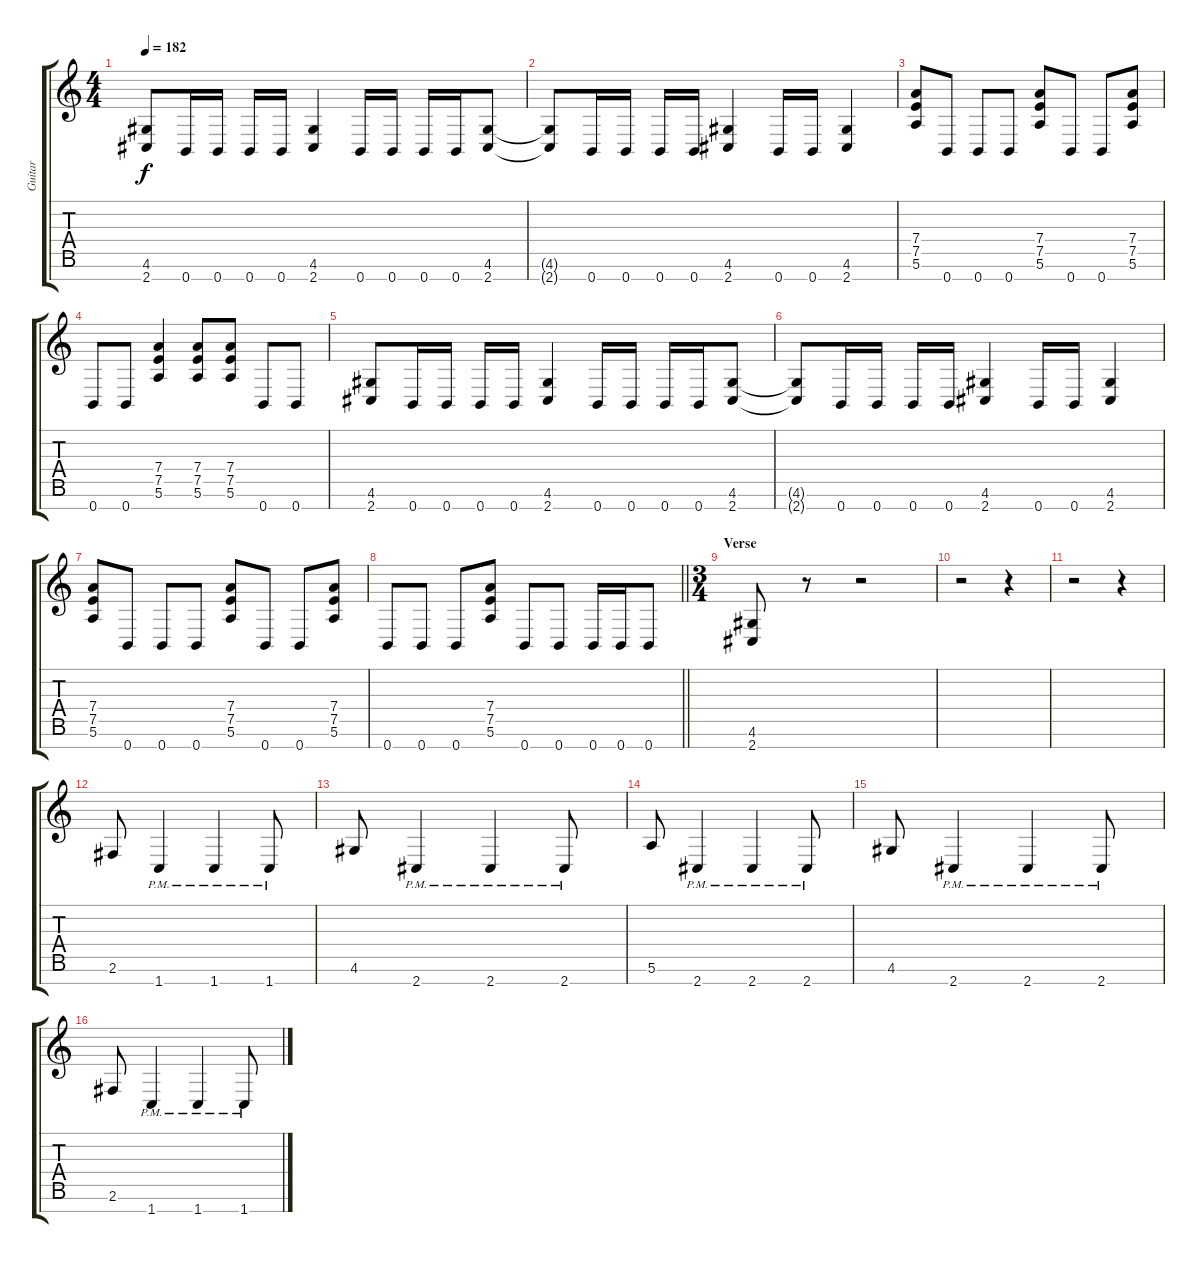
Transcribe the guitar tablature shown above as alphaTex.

\track ("Guitar" "Guitar") {instrument distortionguitar}
\staff {score tabs}
\tuning (E4 B3 G3 D3 A2 E2 B1) {hide}
\ts (4 4)
\tempo 182
\clef g2
\ks c
(4.6 2.7).8{dy f} 0.7.16 0.7.16 0.7.16 0.7.16 (4.6 2.7).4 0.7.16 0.7.16 0.7.16 0.7.16 (4.6 2.7).8 |
(4.6{t} 2.7{t}).8 0.7.16 0.7.16 0.7.16 0.7.16 (4.6 2.7).4 0.7.16 0.7.16 (4.6 2.7).4 |
(7.4 7.5 5.6).8 0.7.8 0.7.8 0.7.8 (7.4 7.5 5.6).8 0.7.8 0.7.8 (7.4 7.5 5.6).8 |
0.7.8 0.7.8 (7.4 7.5 5.6).4 (7.4 7.5 5.6).8 (7.4 7.5 5.6).8 0.7.8 0.7.8 |
(4.6 2.7).8 0.7.16 0.7.16 0.7.16 0.7.16 (4.6 2.7).4 0.7.16 0.7.16 0.7.16 0.7.16 (4.6 2.7).8 |
(4.6{t} 2.7{t}).8 0.7.16 0.7.16 0.7.16 0.7.16 (4.6 2.7).4 0.7.16 0.7.16 (4.6 2.7).4 |
(7.4 7.5 5.6).8 0.7.8 0.7.8 0.7.8 (7.4 7.5 5.6).8 0.7.8 0.7.8 (7.4 7.5 5.6).8 |
\barLineRight lightlight
0.7.8 0.7.8 0.7.8 (7.4 7.5 5.6).8 0.7.8 0.7.8 0.7.16 0.7.16 0.7.8 |
\ts (3 4)
\section ("" "Verse")
(4.6 2.7).8 r.8 r.2 |
r.2 r.4 |
r.2 r.4 |
2.6.8 1.7{pm}.4 1.7{pm}.4 1.7{pm}.8 |
4.6.8 2.7{pm}.4 2.7{pm}.4 2.7{pm}.8 |
5.6.8 2.7{pm}.4 2.7{pm}.4 2.7{pm}.8 |
4.6.8 2.7{pm}.4 2.7{pm}.4 2.7{pm}.8 |
2.6.8 1.7{pm}.4 1.7{pm}.4 1.7{pm}.8
